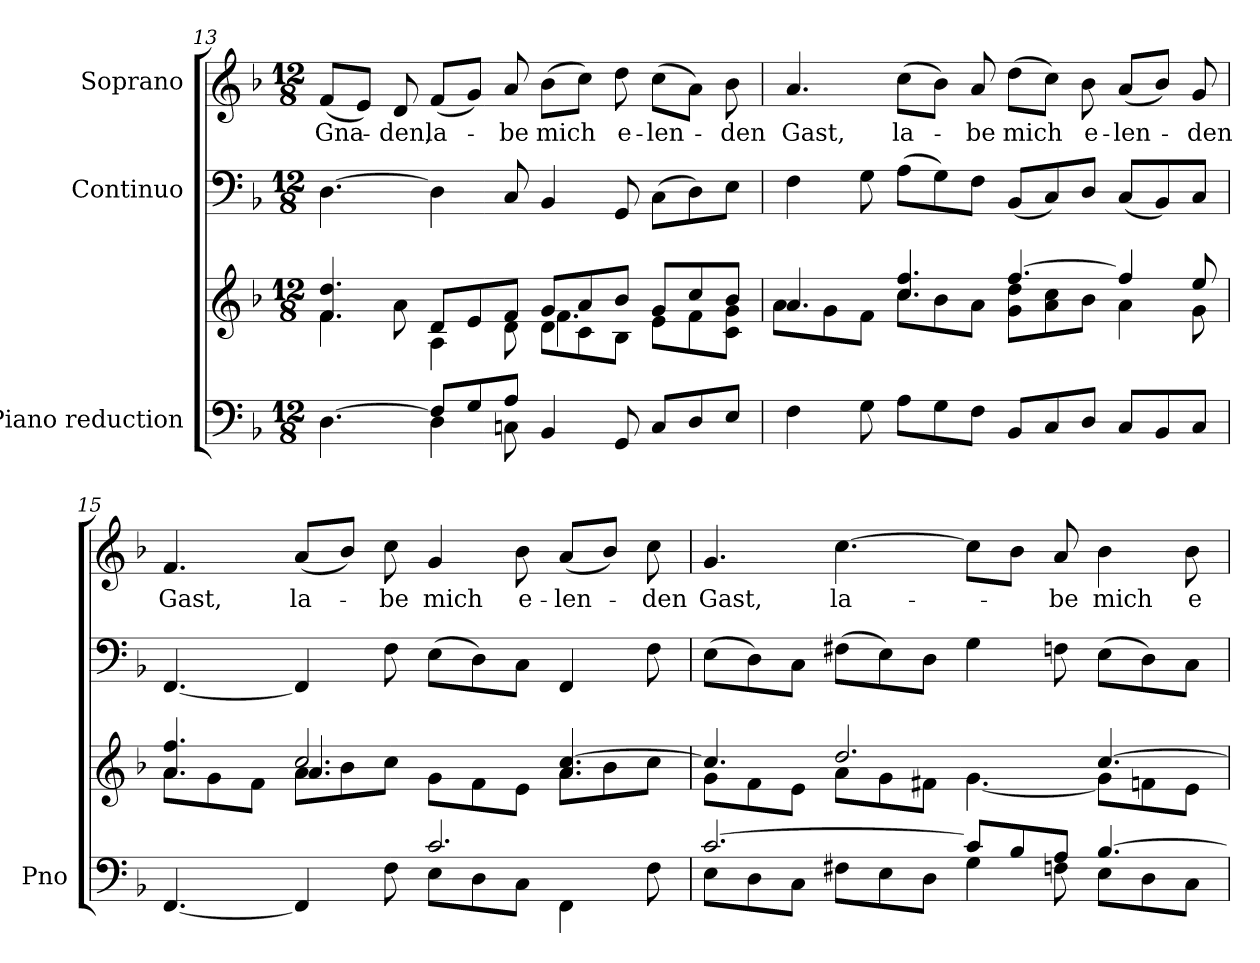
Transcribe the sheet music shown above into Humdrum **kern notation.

**kern	**kern	**kern	**kern	**text
*part3	*part3	*part2	*part1	*part1
*staff4	*staff3	*staff2	*staff1	*staff1
*I"Piano reduction	*	*I"Continuo	*I"Soprano	*
*I'Pno	*	*	*	*
!!LO:PB:g=z
*clefF4	*clefG2	*clefF4	*clefG2	*
*k[b-]	*k[b-]	*k[b-]	*k[b-]	*
*M12/8	*M12/8	*M12/8	*M12/8	*
=13	=13	=13	=13	=13
*^	*^	*	*	*
*	*	*	*^	*	*	*
!	!	!	!	!	!	!	!LO:LY:b
4.ryy	[4.D\	4.f/ 4.dd/	4f\	2.ryy	[4.D\	(<8f/L	Gna-
.	.	.	.	.	.	8e/J)	.
!	!	!	!	!	!	!	!LO:LY:b
.	.	.	8a\	.	.	8d/	-den,
!	!	!	!	!	!	!	!LO:LY:b
8F/L	4D\]	8d/L	4A\	.	4D\]	(<8f/L	la-
8G/	.	8e/	.	.	.	8g/J)	.
!	!	!	!	!	!	!	!LO:LY:b
8A/J	8Cn\	8f/J	8d\	.	8C/	8a/	-be
!	!	!	!	!	!	!	!LO:LY:b
4.ryy	4BB-/	8g/L	8d\L	4.f\	4BB-/	(>8b-\L	mich
.	.	8a/	8c\	.	.	8cc\J)	.
!	!	!	!	!	!	!	!LO:LY:b
.	8GG/	8b-/J	8B-\J	.	8GG/	8dd\	e-
!	!	!	!	!	!	!	!LO:LY:b
4.ryy	8C/L	8g/L	8e\L	4.ryy	(>8C\L	(>8cc\L	-len-
.	8D/	8cc/	8f\	.	8D\)	8a\J)	.
!	!	!	!	!	!	!	!LO:LY:b
.	8E/J	8b-/J	8c\ 8g\J	.	8E\J	8b-\	-den
*	*	*	*v	*v	*	*	*
=14	=14	=14	=14	=14	=14	=14
!	!	!	!	!	!	!LO:LY:b
*v	*v	*	*	*	*	*
4F\	4.a/	8a\L	4F\	4.a/	Gast,
.	.	8g\	.	.	.
8G\	.	8f\J	8G\	.	.
!	!	!	!	!	!LO:LY:b
8A\L	4.cc/ 4.ff/	8cc\L	(>8A\L	(>8cc\L	la-
8G\	.	8b-\	8G\)	8b-\J)	.
!	!	!	!	!	!LO:LY:b
8F\J	.	8a\J	8F\J	8a/	-be
!	!	!	!	!	!LO:LY:b
8BB-/L	[4.ff/	8g\ 8dd\L	(<8BB-/L	(>8dd\L	mich
8C/	.	8a\ 8cc\	8C/)	8cc\J)	.
!	!	!	!	!	!LO:LY:b
8D/J	.	8b-\J	8D/J	8b-\	e-
!	!	!	!	!	!LO:LY:b
8C/L	4ff/]	4a\	(<8C/L	(<8a/L	-len-
8BB-/	.	.	8BB-/)	8b-/J)	.
!	!	!	!	!	!LO:LY:b
8C/J	8ee/	8g\	8C/J	8g/	-den
=15	=15	=15	=15	=15	=15
*^	*	*^	*	*	*
!	!	!	!	!	!	!	!LO:LY:b
4.ryy	[4.FF/	4.a/ 4.ff/	8a\L	4.ryy	[4.FF/	4.f/	Gast,
.	.	.	8g\	.	.	.	.
.	.	.	8f\J	.	.	.	.
!	!	!	!	!	!	!	!LO:LY:b
4.ryy	4FF/]	2.cc/	8a\L	4.a/	4FF/]	(<8a/L	la-
.	.	.	8b-\	.	.	8b-/J)	.
!	!	!	!	!	!	!	!LO:LY:b
.	8F\	.	8cc\J	.	8F\	8cc\	-be
!	!	!	!	!	!	!	!LO:LY:b
2.c/	8E\L	.	8g\L	2.ryy	(>8E\L	4g/	mich
.	8D\	.	8f\	.	8D\)	.	.
!	!	!	!	!	!	!	!LO:LY:b
.	8C\J	.	8e\J	.	8C\J	8b-\	e-
!	!	!	!	!	!	!	!LO:LY:b
.	4FF\	4.a/ [4.cc/	8a\L	.	4FF/	(<8a/L	-len-
.	.	.	8b-\	.	.	8b-/J)	.
!	!	!	!	!	!	!	!LO:LY:b
.	8F\	.	8cc\J	.	8F\	8cc\	-den
*	*	*	*v	*v	*	*	*
!!LO:LB:g=z
=16	=16	=16	=16	=16	=16	=16
!	!	!	!	!	!	!LO:LY:b
[2.c/	8E\L	4.cc/]	8g\L	(>8E\L	4.g/	Gast,
.	8D\	.	8f\	8D\)	.	.
.	8C\J	.	8e\J	8C\J	.	.
!	!	!	!	!	!	!LO:LY:b
.	8F#X\L	2.dd/	8a\L	(>8F#X\L	[4.cc\	la-
.	8E\	.	8g\	8E\)	.	.
.	8D\J	.	8f#X\J	8D\J	.	.
8c/L]	4G\	.	[4.g\	4G\	8cc\L]	.
8B-/	.	.	.	.	8b-\J	.
!	!	!	!	!	!	!LO:LY:b
8A/J	8Fn\	.	.	8Fn\	8a/	-be
!	!	!	!	!	!	!LO:LY:b
[4.B-/	8E\L	[4.cc/	8g\L]	(>8E\L	4b-\	mich
.	8D\	.	8fn\	8D\)	.	.
!	!	!	!	!	!	!LO:LY:b
.	8C\J	.	8e\J	8C\J	8b-\	e-
*v	*v	*	*	*	*	*
*	*v	*v	*	*	*
=	=	=	=	=
*-	*-	*-	*-	*-
